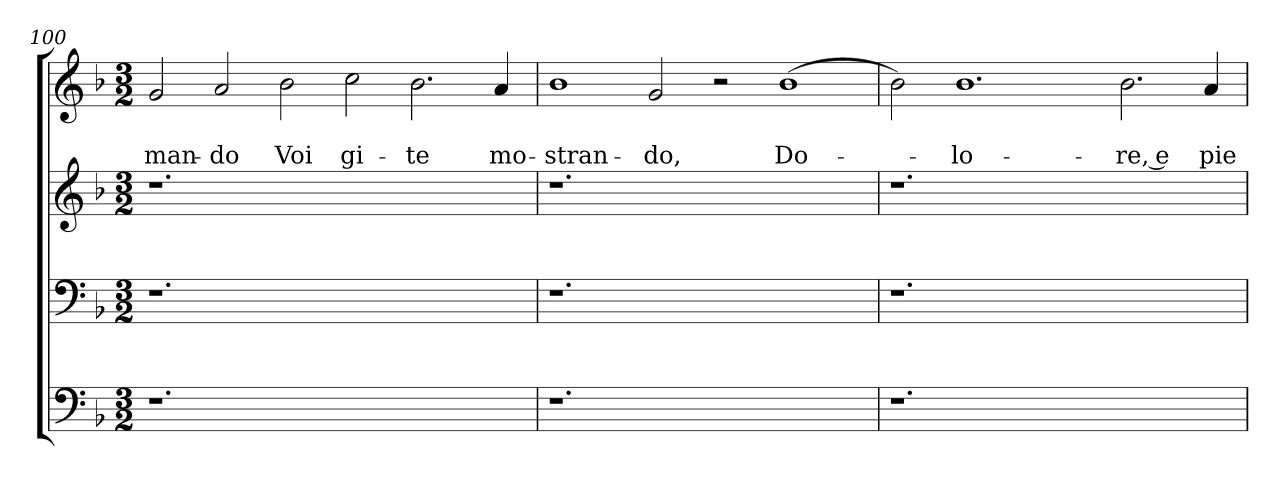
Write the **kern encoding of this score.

**kern	**kern	**kern	**kern	**text	**text
*part4	*part3	*part2	*part1	*part1	*part1
*staff4	*staff3	*staff2	*staff1	*staff1	*staff1
!!LO:LB:g=z
*clefF4	*clefF4	*clefG2	*clefG2	*	*
*k[b-]	*k[b-]	*k[b-]	*k[b-]	*	*
*F:	*F:	*F:	*F:	*	*
*M3/2	*M3/2	*M3/2	*M3/2	*	*
=100	=100	=100	=100	=100	=100
!	!	!	!	!	!LO:LY:b
1.r	1.r	1.r	2g/	.	-man-
!	!	!	!	!	!LO:LY:b
.	.	.	2a/	.	-do
!	!	!	!	!	!LO:LY:b
.	.	.	2b-\	.	Voi
!	!	!	!	!	!LO:LY:b
1.ryy	1.ryy	1.ryy	2cc\	.	gi-
!	!	!	!	!	!LO:LY:b
.	.	.	2.b-\	.	-te
!	!	!	!	!	!LO:LY:b
.	.	.	4a/	.	mo-
=101	=101	=101	=101	=101	=101
!	!	!	!	!	!LO:LY:b
1.r	1.r	1.r	1b-	.	-stran-
!	!	!	!	!	!LO:LY:b
.	.	.	2g/	.	-do,
1.ryy	1.ryy	1.ryy	2r	.	.
!	!	!	!	!	!LO:LY:b
.	.	.	(>1b-	.	Do-
=102	=102	=102	=102	=102	=102
1.r	1.r	1.r	2b-\)	.	.
!	!	!	!	!	!LO:LY:b
.	.	.	1.b-	.	-lo-
1.ryy	1.ryy	1.ryy	.	.	.
!	!	!	!	!	!LO:LY:b:rj
.	.	.	2.b-\	.	-re, e
!	!	!	!	!	!LO:LY:b
.	.	.	4a/	.	pie-
=	=	=	=	=	=
*-	*-	*-	*-	*-	*-
